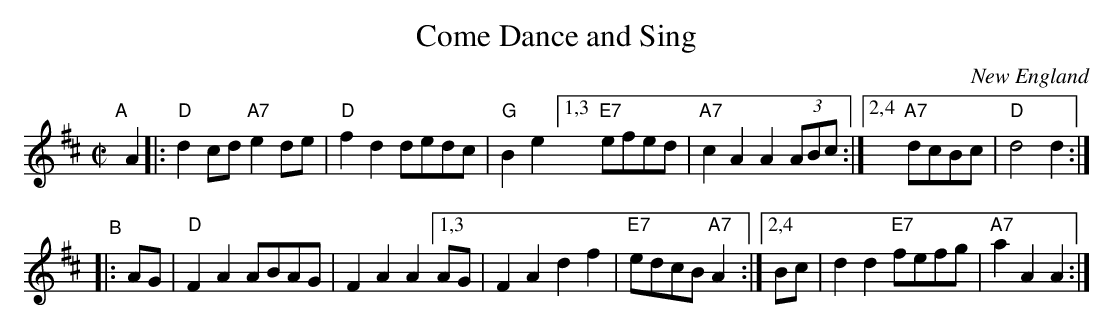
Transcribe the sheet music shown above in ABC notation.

X:1
T: Come Dance and Sing
C: New England
M: C|
K: D
"^A"[|] A2 \
|: "D"d2cd "A7"e2de | "D"f2d2 dedc | "G"B2e2 \
[1,3 "E7"efed | "A7"c2A2 A2 (3ABc :|\
[2,4 "A7"dcBc | "D"d4 d2 :|
"^B"|: AG | "D"F2A2 ABAG | F2A2 A2 \
  [1,3 AG | F2A2 d2f2 | "E7"edcB "A7"A2 \
:|[2,4 Bc | d2d2 "E7"fefg | "A7"a2A2 A2 :|
